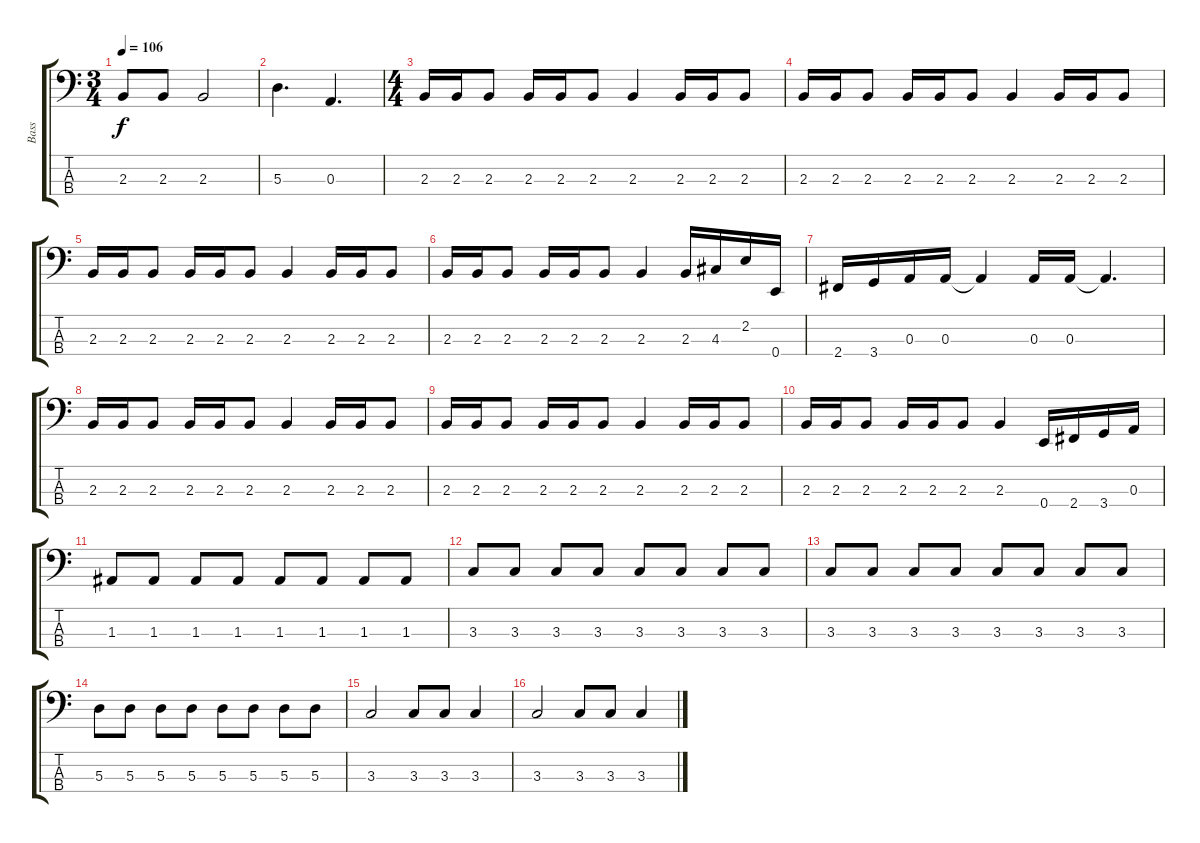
\track ("Bass" "Bass") {instrument electricbassfinger}
\staff {score tabs}
\tuning (G2 D2 A1 E1) {hide}
\ts (3 4)
\tempo 106
\clef f4
\ks c
2.3.8{dy f} 2.3.8 2.3.2 |
5.3.4{d} 0.3.4{d} |
\ts (4 4)
2.3.16 2.3.16 2.3.8 2.3.16 2.3.16 2.3.8 2.3.4 2.3.16 2.3.16 2.3.8 |
2.3.16 2.3.16 2.3.8 2.3.16 2.3.16 2.3.8 2.3.4 2.3.16 2.3.16 2.3.8 |
2.3.16 2.3.16 2.3.8 2.3.16 2.3.16 2.3.8 2.3.4 2.3.16 2.3.16 2.3.8 |
2.3.16 2.3.16 2.3.8 2.3.16 2.3.16 2.3.8 2.3.4 2.3.16 4.3.16 2.2.16 0.4.16 |
2.4.16 3.4.16 0.3.16 0.3.16 0.3{t}.4 0.3.16 0.3.16 0.3{t}.4{d} |
2.3.16 2.3.16 2.3.8 2.3.16 2.3.16 2.3.8 2.3.4 2.3.16 2.3.16 2.3.8 |
2.3.16 2.3.16 2.3.8 2.3.16 2.3.16 2.3.8 2.3.4 2.3.16 2.3.16 2.3.8 |
2.3.16 2.3.16 2.3.8 2.3.16 2.3.16 2.3.8 2.3.4 0.4.16 2.4.16 3.4.16 0.3.16 |
1.3.8 1.3.8 1.3.8 1.3.8 1.3.8 1.3.8 1.3.8 1.3.8 |
3.3.8 3.3.8 3.3.8 3.3.8 3.3.8 3.3.8 3.3.8 3.3.8 |
3.3.8 3.3.8 3.3.8 3.3.8 3.3.8 3.3.8 3.3.8 3.3.8 |
5.3.8 5.3.8 5.3.8 5.3.8 5.3.8 5.3.8 5.3.8 5.3.8 |
3.3.2 3.3.8 3.3.8 3.3.4 |
3.3.2 3.3.8 3.3.8 3.3.4
